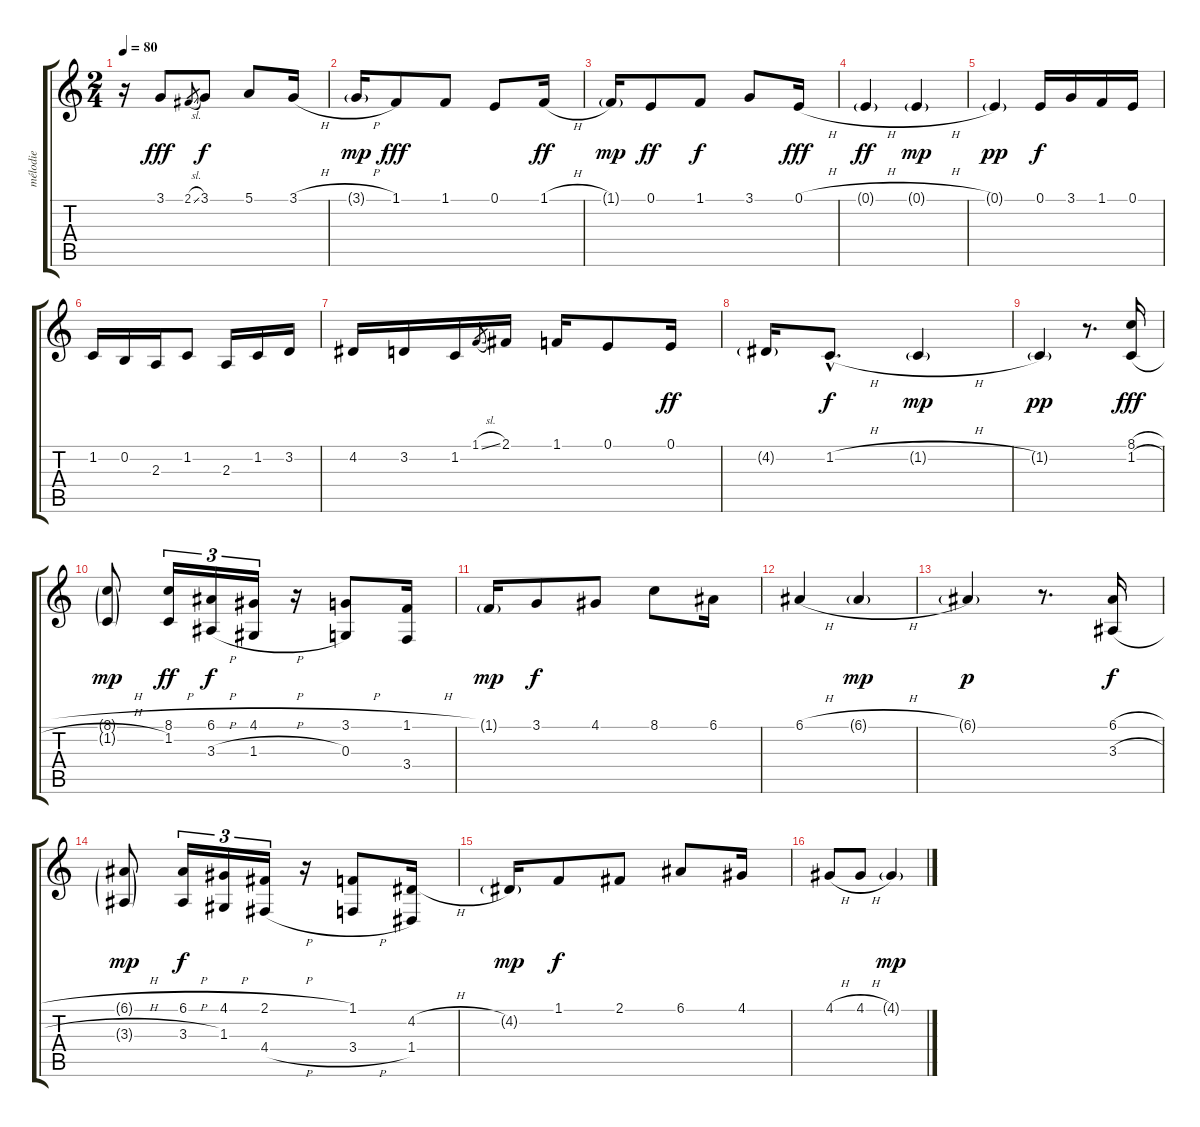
\track ("mélodie" "mélodie") {instrument percussiveorgan}
\staff {score tabs}
\tuning (E4 B3 G3 D3 A2 E2) {hide}
\ts (2 4)
\tempo 80
\clef g2
\ks c
r.16{dy mp} 3.1.8{dy fff} 2.1{sl}.8{gr} 3.1.8{dy f} 5.1.8 3.1{h}.16 |
3.1{h g}.16{dy mp} 1.1.8{dy fff} 1.1.8 0.1.8 1.1{h}.16{dy ff} |
1.1{g}.16{dy mp} 0.1.8{dy ff} 1.1.8{dy f} 3.1.8 0.1{h}.16{dy fff} |
0.1{h g}.4{dy ff} 0.1{h g}.4{dy mp} |
0.1{g}.4{dy pp} 0.1.16{dy f} 3.1.16 1.1.16 0.1.16 |
1.2.16 0.2.16 2.3.16 1.2.8 2.3.16 1.2.16 3.2.16 |
4.2.16 3.2.16 1.2.16 1.1{sl}.8{gr} 2.1.16 1.1.16 0.1.8 0.1.16{dy ff} |
4.2{g}.16 1.2{h hac}.8{d dy f} 1.2{h g}.4{dy mp} |
1.2{g}.4{dy pp} r.8{d} (8.1{h} 1.2{h}).16{dy fff} |
(8.1{h g} 1.2{h g}).8{dy mp} (8.1{h} 1.2).16{tu (3 2) dy ff} (6.1{h} 3.3{h}).16{tu (3 2) dy f} (4.1{h} 1.3{h}).16{tu (3 2)} r.16 (3.1{h} 0.3).8 (1.1{h} 3.4).16 |
1.1{g}.16{dy mp} 3.1.8{dy f} 4.1.8 8.1.8 6.1.16 |
6.1{h}.4 6.1{h g}.4{dy mp} |
6.1{g}.4{dy p} r.8{d} (6.1{h} 3.3{h}).16{dy f} |
(6.1{h g} 3.3{h g}).8{dy mp} (6.1{h} 3.3{h}).16{tu (3 2) dy f} (4.1{h} 1.3).16{tu (3 2)} (2.1{h} 4.4{h}).16{tu (3 2)} r.16 (1.1 3.4{h}).8 (4.2{h} 1.4).16 |
4.2{g}.16{dy mp} 1.1.8{dy f} 2.1.8 6.1.8 4.1.16 |
4.1{h}.8 4.1{h}.8 4.1{h g}.4{dy mp}
